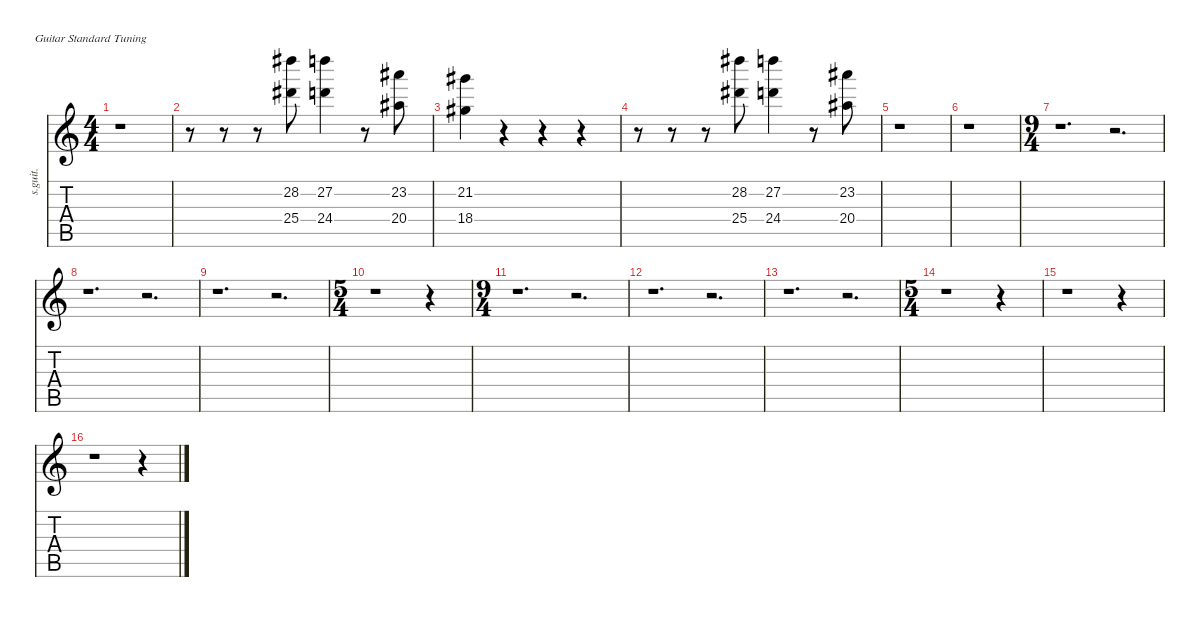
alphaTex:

\defaultSystemsLayout 4
\hideDynamics
\bracketExtendMode nobrackets
\track ("A Nameless Ghoul - Keys" "s.guit.") {instrument acousticgrandpiano}
\staff {score tabs}
\tuning (E4 B3 G3 D3 A2 E2)
\displaytranspose 12
\ts (4 4)
\tempo (130 hide)
\clef g2
\ks c
r.1{dy f} |
r.8 r.8 r.8 (28.2{acc #} 25.4{acc #}).8 (27.2 24.4).4 r.8 (23.2{acc #} 20.4{acc #}).8 |
(21.2{acc #} 18.4{acc #}).4 r.4 r.4 r.4 |
r.8 r.8 r.8 (28.2{acc #} 25.4{acc #}).8 (27.2 24.4).4 r.8 (23.2{acc #} 20.4{acc #}).8 |
r.1 |
r.1 |
\ts (9 4)
\beaming (8 2 2 2 2)
r.1{d} r.2{d} |
r.1{d} r.2{d} |
r.1{d} r.2{d} |
\ts (5 4)
\beaming (8 2 2 2 2)
r.1 r.4 |
\ts (9 4)
\beaming (8 2 2 2 2)
r.1{d} r.2{d} |
r.1{d} r.2{d} |
r.1{d} r.2{d} |
\ts (5 4)
\beaming (8 2 2 2 2)
r.1 r.4 |
r.1 r.4 |
r.1 r.4
